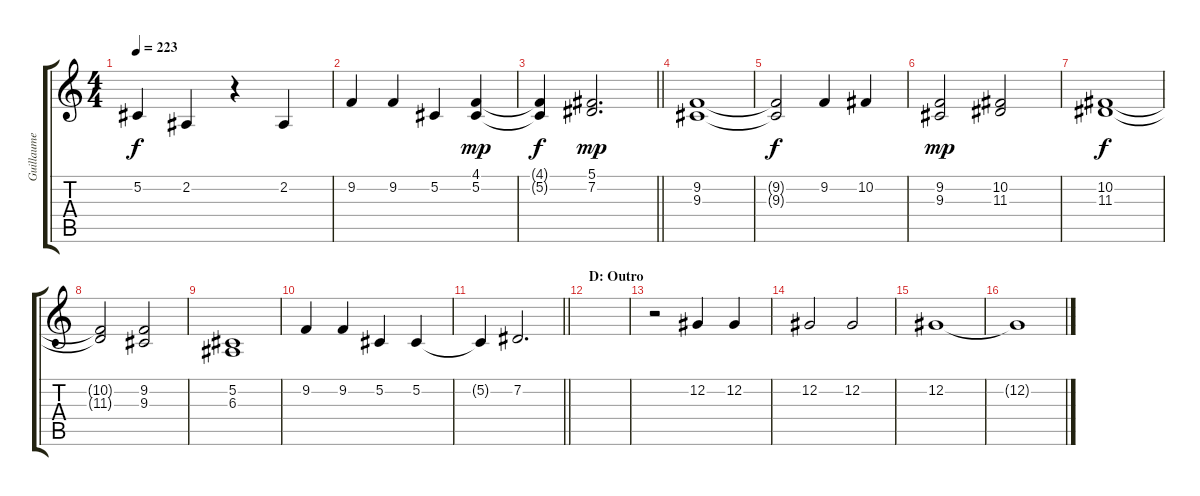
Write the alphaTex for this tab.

\track ("Guillaume Lead" "Guillaume ") {instrument bassoon}
\staff {score tabs}
\tuning (Db4 Ab3 E3 B2 Gb2 B1) {hide}
\ts (4 4)
\tempo 223
\clef g2
\ks c
5.2{t}.4{dy f} 2.2.4 r.4 2.2.4 |
9.2.4 9.2.4 5.2.4 (4.1 5.2).4{dy mp} |
\barLineRight lightlight
(4.1{t} 5.2{t}).4{dy f} (5.1 7.2).2{d dy mp} |
(9.2 9.3).1 |
(9.2{t} 9.3{t}).2{dy f} 9.2.4 10.2.4 |
(9.2 9.3).2{dy mp} (10.2 11.3).2 |
(10.2 11.3).1{dy f} |
(10.2{t} 11.3{t}).2 (9.2 9.3).2 |
(5.2 6.3).1 |
9.2.4 9.2.4 5.2.4 5.2.4 |
\barLineRight lightlight
5.2{t}.4 7.2.2{d} |
\section ("" "D: Outro")
|
r.2 12.2.4 12.2.4 |
12.2.2 12.2.2 |
12.2.1 |
12.2{t}.1
